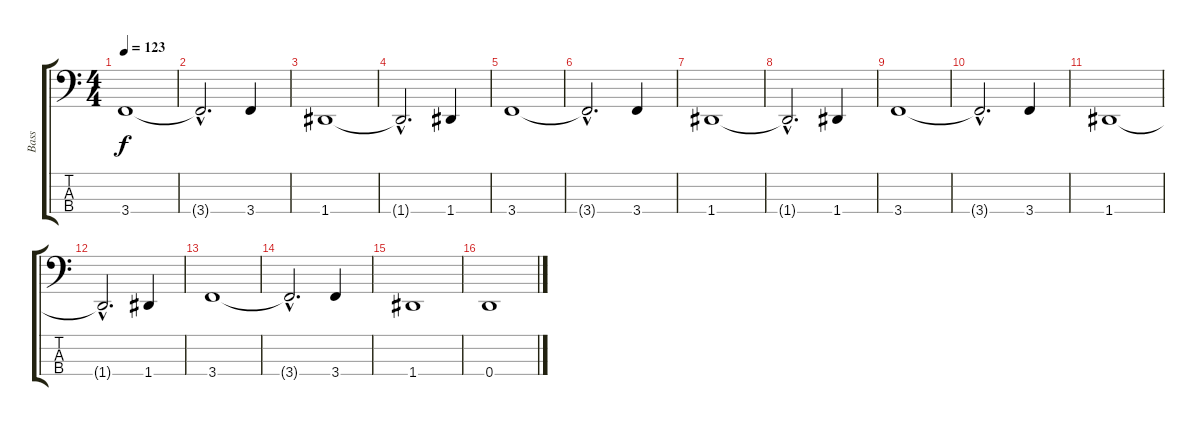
\track ("Bass" "Bass") {instrument electricbassfinger}
\staff {score tabs}
\tuning (F2 C2 G1 D1) {hide}
\ts (4 4)
\tempo 123
\clef f4
\ks c
3.4.1{dy f} |
3.4{hac t}.2{d} 3.4.4 |
1.4.1 |
1.4{hac t}.2{d} 1.4.4 |
3.4.1 |
3.4{hac t}.2{d} 3.4.4 |
1.4.1 |
1.4{hac t}.2{d} 1.4.4 |
3.4.1 |
3.4{hac t}.2{d} 3.4.4 |
1.4.1 |
1.4{hac t}.2{d} 1.4.4 |
3.4.1 |
3.4{hac t}.2{d} 3.4.4 |
1.4.1 |
0.4.1
